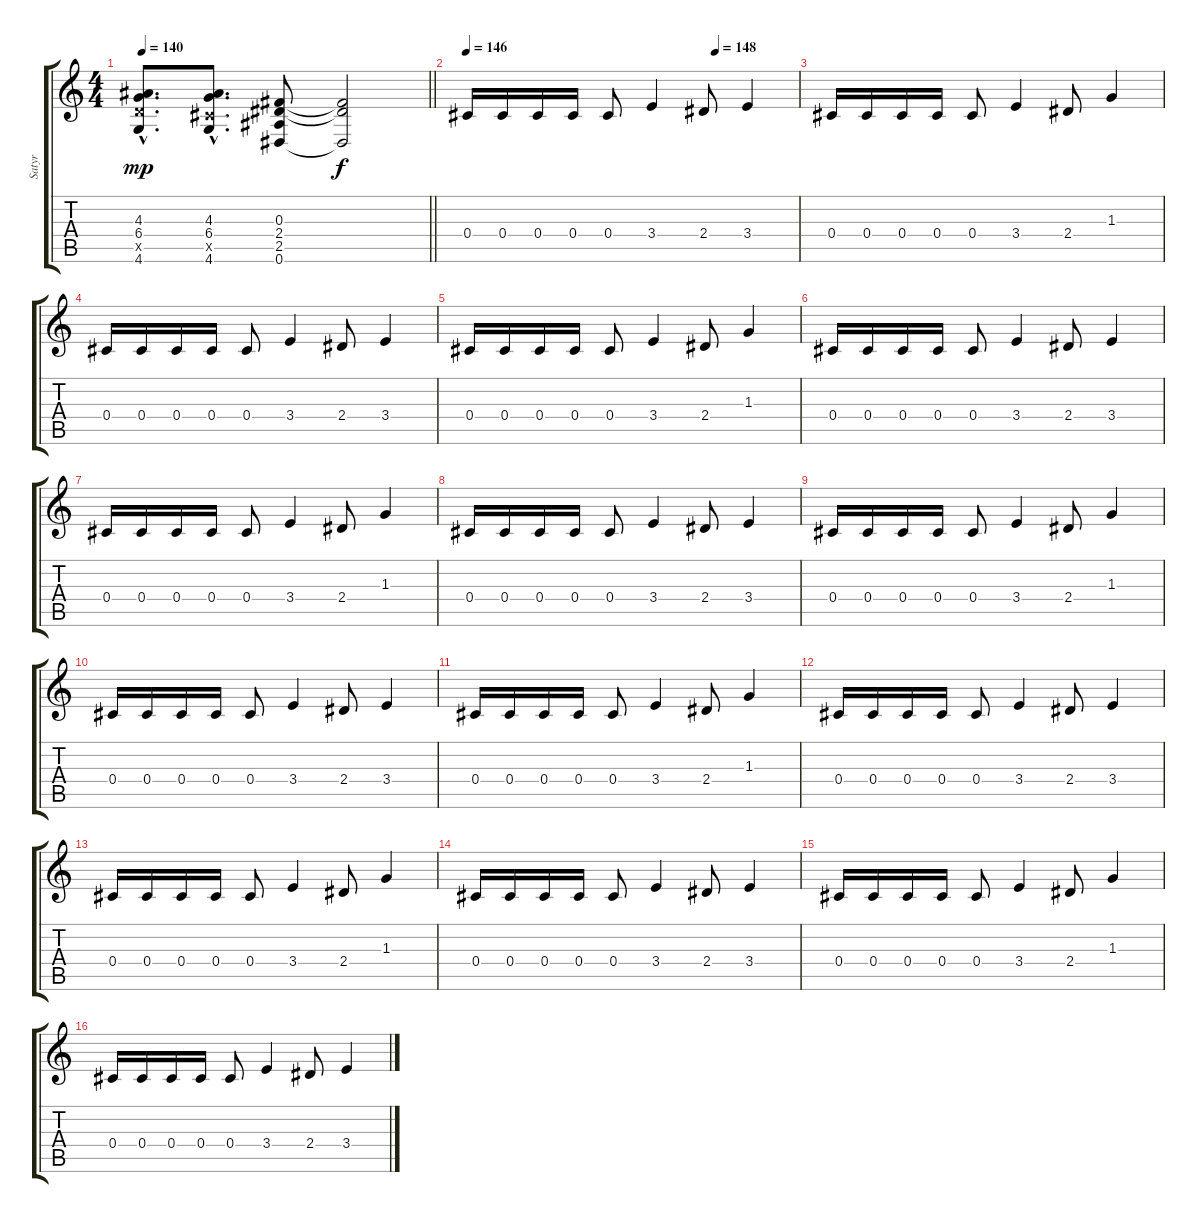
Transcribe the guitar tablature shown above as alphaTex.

\track ("Satyr" "Satyr") {instrument distortionguitar}
\staff {score tabs}
\tuning (Eb4 Bb3 Gb3 Db3 Ab2 Eb2) {hide}
\ts (4 4)
\tempo 140
\clef g2
\barLineRight lightlight
\ks c
(4.3{hac} 6.4{hac} 6.5{hac x} 4.6{hac}).8{d dy mp} (4.3{hac} 6.4{hac} 5.5{hac x} 4.6{hac}).8{d} (0.3 2.4 2.5 0.6).8 (0.3{t} 2.4{t} 0.6{t}).2{dy f} |
\tempo 146
\tempo (148 0.75)
0.4.16 0.4.16 0.4.16 0.4.16 0.4.8 3.4.4 2.4.8 3.4.4 |
0.4.16 0.4.16 0.4.16 0.4.16 0.4.8 3.4.4 2.4.8 1.3.4 |
0.4.16 0.4.16 0.4.16 0.4.16 0.4.8 3.4.4 2.4.8 3.4.4 |
0.4.16 0.4.16 0.4.16 0.4.16 0.4.8 3.4.4 2.4.8 1.3.4 |
0.4.16 0.4.16 0.4.16 0.4.16 0.4.8 3.4.4 2.4.8 3.4.4 |
0.4.16 0.4.16 0.4.16 0.4.16 0.4.8 3.4.4 2.4.8 1.3.4 |
0.4.16 0.4.16 0.4.16 0.4.16 0.4.8 3.4.4 2.4.8 3.4.4 |
0.4.16 0.4.16 0.4.16 0.4.16 0.4.8 3.4.4 2.4.8 1.3.4 |
0.4.16 0.4.16 0.4.16 0.4.16 0.4.8 3.4.4 2.4.8 3.4.4 |
0.4.16 0.4.16 0.4.16 0.4.16 0.4.8 3.4.4 2.4.8 1.3.4 |
0.4.16 0.4.16 0.4.16 0.4.16 0.4.8 3.4.4 2.4.8 3.4.4 |
0.4.16 0.4.16 0.4.16 0.4.16 0.4.8 3.4.4 2.4.8 1.3.4 |
0.4.16 0.4.16 0.4.16 0.4.16 0.4.8 3.4.4 2.4.8 3.4.4 |
0.4.16 0.4.16 0.4.16 0.4.16 0.4.8 3.4.4 2.4.8 1.3.4 |
0.4.16 0.4.16 0.4.16 0.4.16 0.4.8 3.4.4 2.4.8 3.4.4
